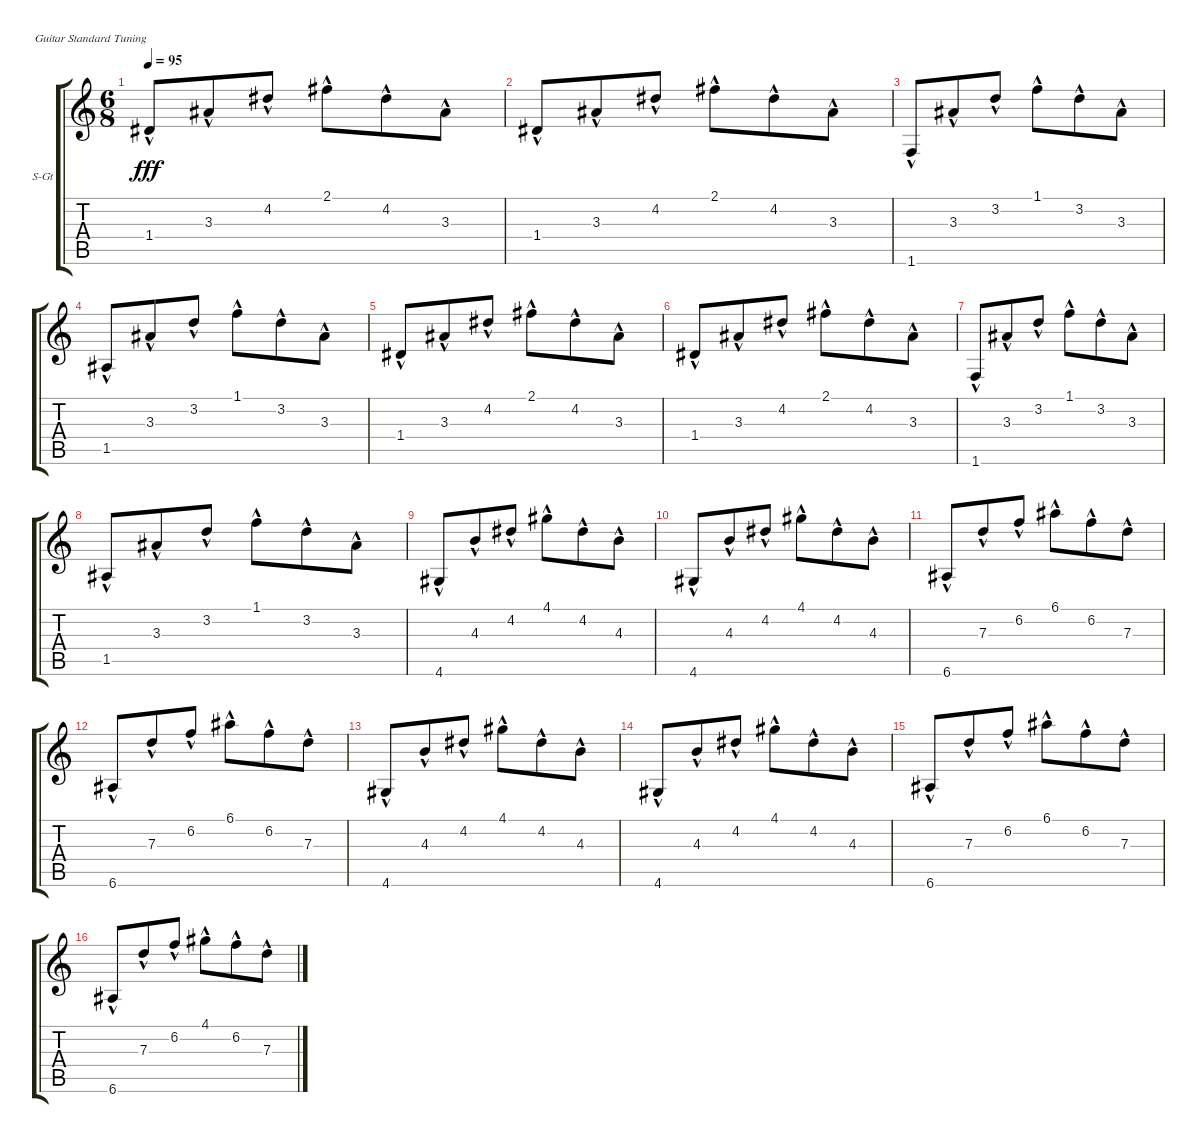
\defaultSystemsLayout 4
\bracketExtendMode groupsimilarinstruments
\firstSystemTrackNameOrientation horizontal
\otherSystemsTrackNameOrientation horizontal
\track ("Steel Guitar" "S-Gt") {instrument acousticguitarsteel}
\staff {score tabs}
\tuning (E4 B3 G3 D3 A2 E2)
\ts (6 8)
\tempo 95
\clef g2
\ks c
1.4{hac}.8{dy fff instrument acousticguitarsteel} 3.3{hac}.8 4.2{hac}.8 2.1{hac}.8 4.2{hac}.8 3.3{hac}.8 |
1.4{hac}.8 3.3{hac}.8 4.2{hac}.8 2.1{hac}.8 4.2{hac}.8 3.3{hac}.8 |
1.6{hac}.8 3.3{hac}.8 3.2{hac}.8 1.1{hac}.8 3.2{hac}.8 3.3{hac}.8 |
1.5{hac}.8 3.3{hac}.8 3.2{hac}.8 1.1{hac}.8 3.2{hac}.8 3.3{hac}.8 |
1.4{hac}.8 3.3{hac}.8 4.2{hac}.8 2.1{hac}.8 4.2{hac}.8 3.3{hac}.8 |
1.4{hac}.8 3.3{hac}.8 4.2{hac}.8 2.1{hac}.8 4.2{hac}.8 3.3{hac}.8 |
1.6{hac}.8 3.3{hac}.8 3.2{hac}.8 1.1{hac}.8 3.2{hac}.8 3.3{hac}.8 |
1.5{hac}.8 3.3{hac}.8 3.2{hac}.8 1.1{hac}.8 3.2{hac}.8 3.3{hac}.8 |
4.6{hac}.8 4.3{hac}.8 4.2{hac}.8 4.1{hac}.8 4.2{hac}.8 4.3{hac}.8 |
4.6{hac}.8 4.3{hac}.8 4.2{hac}.8 4.1{hac}.8 4.2{hac}.8 4.3{hac}.8 |
6.6{hac}.8 7.3{hac}.8 6.2{hac}.8 6.1{hac}.8 6.2{hac}.8 7.3{hac}.8 |
6.6{hac}.8 7.3{hac}.8 6.2{hac}.8 6.1{hac}.8 6.2{hac}.8 7.3{hac}.8 |
4.6{hac}.8 4.3{hac}.8 4.2{hac}.8 4.1{hac}.8 4.2{hac}.8 4.3{hac}.8 |
4.6{hac}.8 4.3{hac}.8 4.2{hac}.8 4.1{hac}.8 4.2{hac}.8 4.3{hac}.8 |
6.6{hac}.8 7.3{hac}.8 6.2{hac}.8 6.1{hac}.8 6.2{hac}.8 7.3{hac}.8 |
6.6{hac}.8 7.3{hac}.8 6.2{hac}.8 4.1{hac}.8 6.2{hac}.8 7.3{hac}.8
